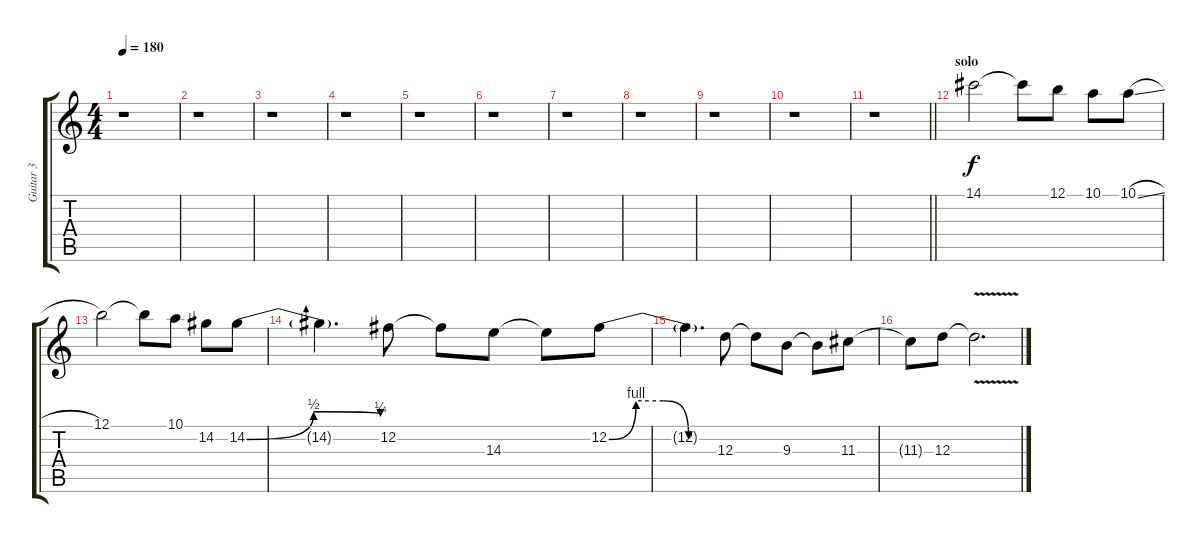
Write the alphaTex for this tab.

\track ("Guitar 3" "Guitar 3") {instrument distortionguitar}
\staff {score tabs}
\tuning (B3 Gb3 D3 A2 E2 B1) {hide}
\ts (4 4)
\tempo 180
\clef g2
\ks c
r.1{dy f} |
r.1 |
r.1 |
r.1 |
r.1 |
r.1 |
r.1 |
r.1 |
r.1 |
r.1 |
\barLineRight lightlight
r.1 |
\section ("" "solo")
14.1.2 14.1{t}.8 12.1.8 10.1.8 10.1{sl}.8 |
12.1.2 12.1{t}.8 10.1.8 14.2.8 14.2{be (bendrelease 0 0 15 2 45 2 60 1)}.8 |
14.2{t}.4{d} 12.2.8 12.2{t}.8 14.3.8 14.3{t}.8 12.2{be (custom 0 0 15 4 30 4 44 0 60 0)}.8 |
12.2{t}.4{d} 12.3.8 12.3{t}.8 9.3.8 9.3{t}.8 11.3.8 |
11.3{t}.8 12.3.8 12.3{v t}.2{d}
